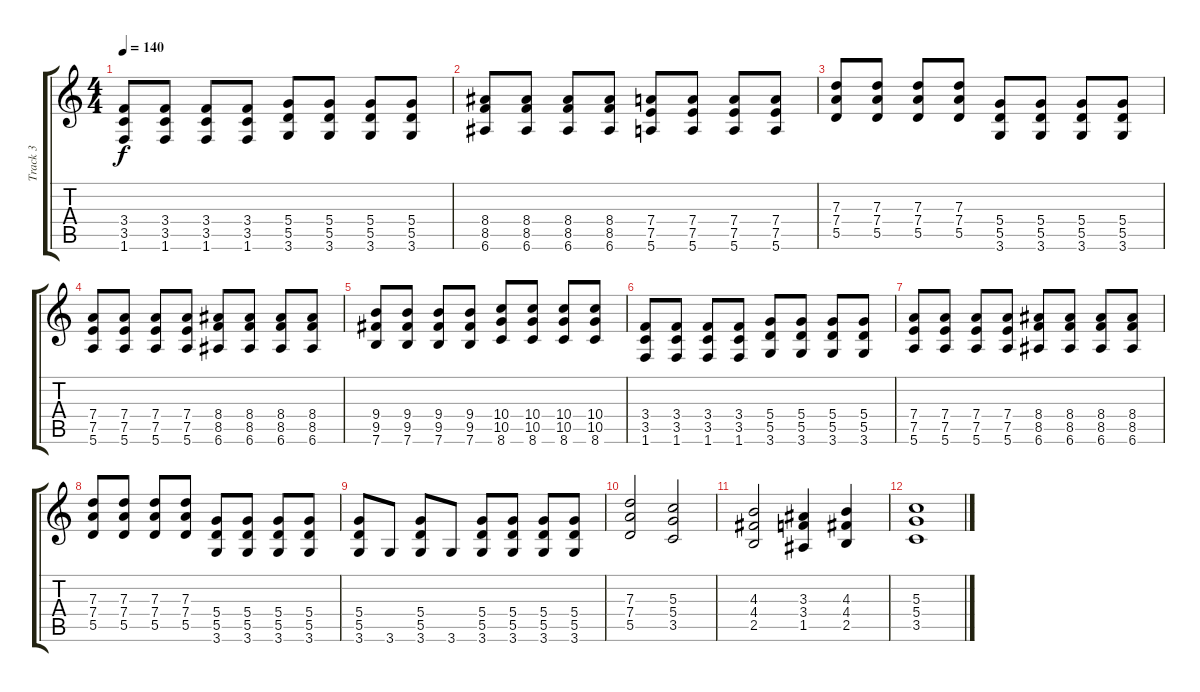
\track ("Track 3" "Track 3") {instrument acousticguitarsteel}
\staff {score tabs}
\tuning (E4 B3 G3 D3 A2 E2) {hide}
\ts (4 4)
\tempo 140
\clef g2
\ks c
(3.4 3.5 1.6).8{dy f} (3.4 3.5 1.6).8 (3.4 3.5 1.6).8 (3.4 3.5 1.6).8 (5.4 5.5 3.6).8 (5.4 5.5 3.6).8 (5.4 5.5 3.6).8 (5.4 5.5 3.6).8 |
(8.4 8.5 6.6).8 (8.4 8.5 6.6).8 (8.4 8.5 6.6).8 (8.4 8.5 6.6).8 (7.4 7.5 5.6).8 (7.4 7.5 5.6).8 (7.4 7.5 5.6).8 (7.4 7.5 5.6).8 |
(7.3 7.4 5.5).8 (7.3 7.4 5.5).8 (7.3 7.4 5.5).8 (7.3 7.4 5.5).8 (5.4 5.5 3.6).8 (5.4 5.5 3.6).8 (5.4 5.5 3.6).8 (5.4 5.5 3.6).8 |
(7.4 7.5 5.6).8 (7.4 7.5 5.6).8 (7.4 7.5 5.6).8 (7.4 7.5 5.6).8 (8.4 8.5 6.6).8 (8.4 8.5 6.6).8 (8.4 8.5 6.6).8 (8.4 8.5 6.6).8 |
(9.4 9.5 7.6).8 (9.4 9.5 7.6).8 (9.4 9.5 7.6).8 (9.4 9.5 7.6).8 (10.4 10.5 8.6).8 (10.4 10.5 8.6).8 (10.4 10.5 8.6).8 (10.4 10.5 8.6).8 |
(3.4 3.5 1.6).8 (3.4 3.5 1.6).8 (3.4 3.5 1.6).8 (3.4 3.5 1.6).8 (5.4 5.5 3.6).8 (5.4 5.5 3.6).8 (5.4 5.5 3.6).8 (5.4 5.5 3.6).8 |
(7.4 7.5 5.6).8 (7.4 7.5 5.6).8 (7.4 7.5 5.6).8 (7.4 7.5 5.6).8 (8.4 8.5 6.6).8 (8.4 8.5 6.6).8 (8.4 8.5 6.6).8 (8.4 8.5 6.6).8 |
(7.3 7.4 5.5).8 (7.3 7.4 5.5).8 (7.3 7.4 5.5).8 (7.3 7.4 5.5).8 (5.4 5.5 3.6).8 (5.4 5.5 3.6).8 (5.4 5.5 3.6).8 (5.4 5.5 3.6).8 |
(5.4 5.5 3.6).8 3.6.8 (5.4 5.5 3.6).8 3.6.8 (5.4 5.5 3.6).8 (5.4 5.5 3.6).8 (5.4 5.5 3.6).8 (5.4 5.5 3.6).8 |
(7.3 7.4 5.5).2 (5.3 5.4 3.5).2 |
(4.3 4.4 2.5).2 (3.3 3.4 1.5).4 (4.3 4.4 2.5).4 |
(5.3 5.4 3.5).1
